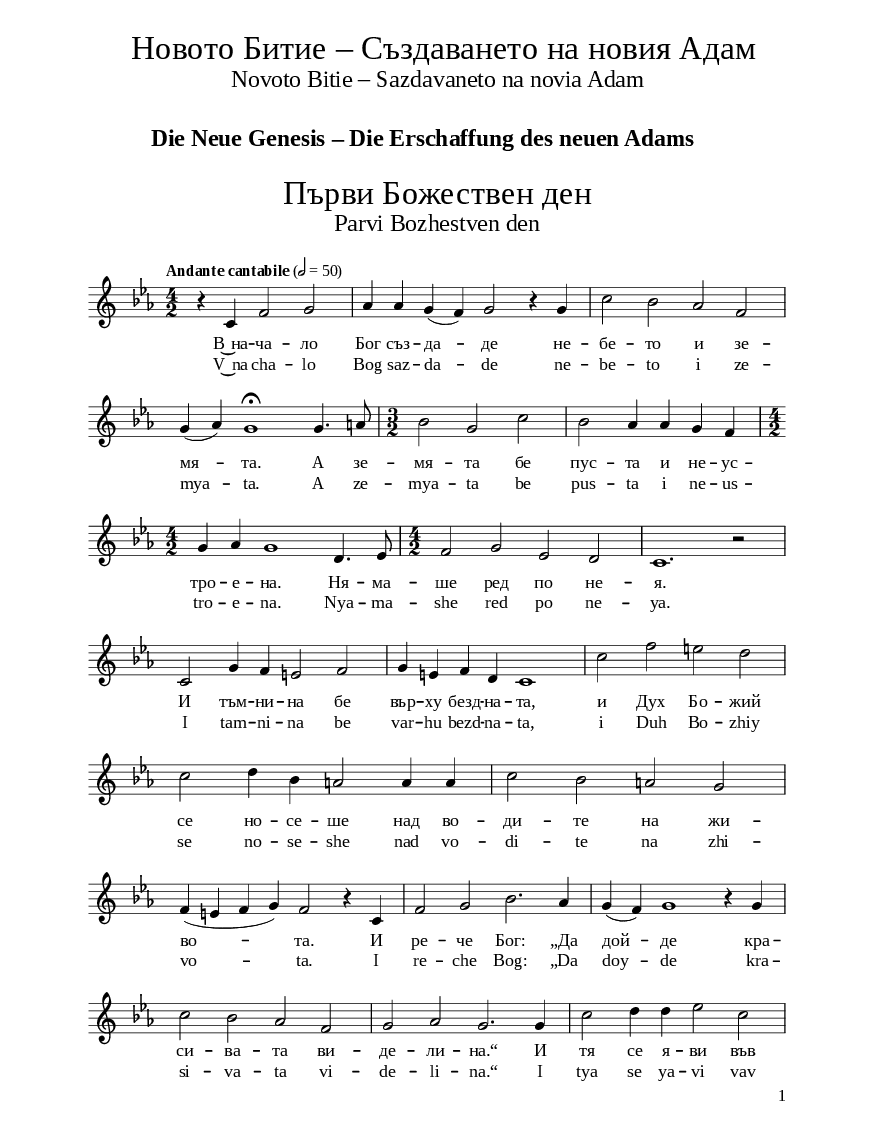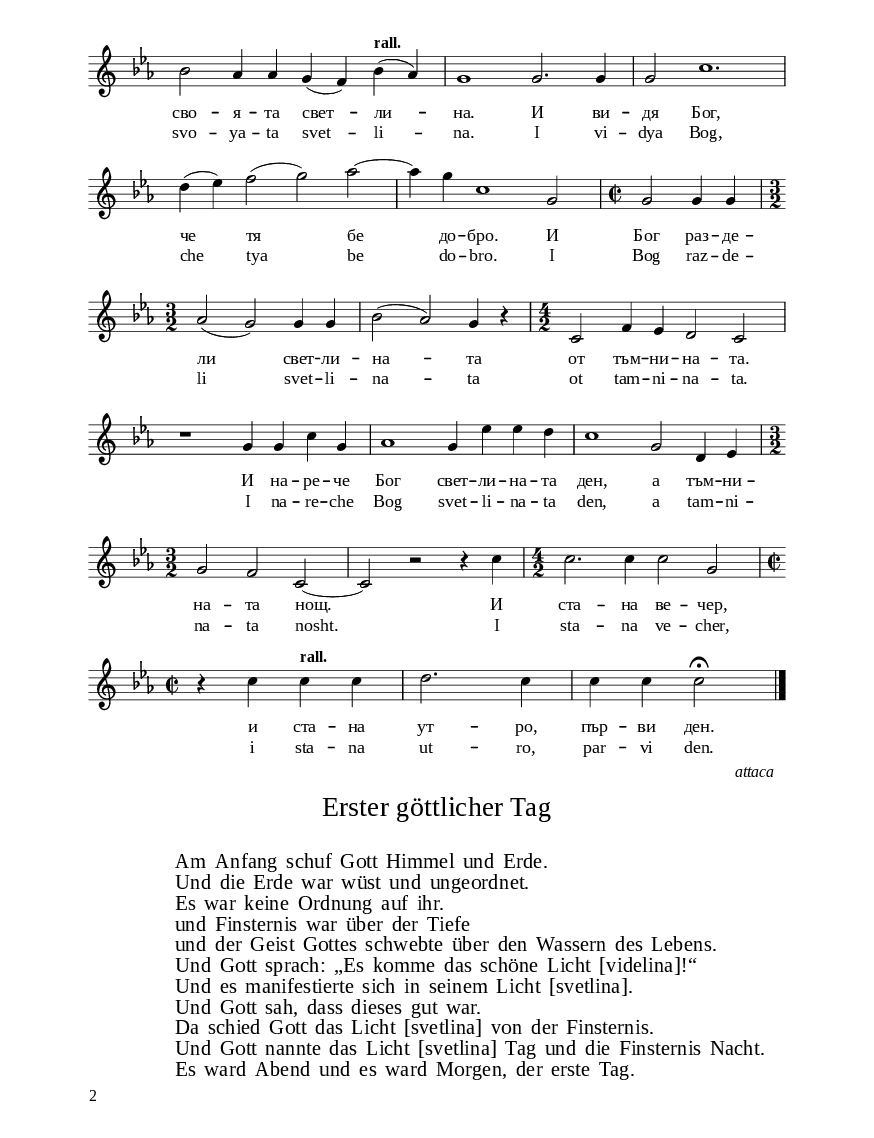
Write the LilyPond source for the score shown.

\version "2.24.0"

% include paper part and global functions
\include "include/globals.ily"

\bookpart {
  \include "include/bookpart-paper.ily"
  \markup \center-column \normal-text \fontsize #6.5 {
    \center-align
    \line { "     Новото Битие – Създаването на новия Адам" }
     \center-align
   
    \vspace #-0.1
    \center-align
    \line \fontsize #-3 { "     Novoto Bitie – Sazdavaneto na novia Adam" }
    \vspace #-0.1
    \center-align
     \hspace #5.1
    \line \fontsize #-3 \bold  { "Die Neue Genesis – Die Erschaffung des neuen Adams" }
    %\vspace #-0.8
    \center-align
    \line \fontsize #-3 { " " }
  }
  \score {
    \include "include/score-layout.ily"

    \new Voice \absolute {
      \clef treble
      \key c \minor
      \time 4/2
      \tempoFunc "Andante cantabile" 2 "50"
      \autoBeamOff
      \partial 2*3
       r4 c'4 f'2 g'2 | % 2
      as'4 as'4 g'4 ( f'4 ) g'2 r4 g'4 | % 3
      c''2 bes'2 as'2 f'2 \break | % 4
      g'4 ( as'4 ) g'1 \fermata g'4. a'8 | % 5
      \time 3/2  bes'2 g'2 c''2 | % 6
      bes'2 as'4 as'4 g'4 f'4 \break | % 7
      \time 4/2  g'4 as'4 g'1 d'4. es'8 | % 8
      \time 4/2  f'2 g'2 es'2 d'2 | % 9
      c'1. r2 \break |
      c'2 g'4 f'4 e'2 f'2 | % 11
      g'4 e'4 f'4 d'4 c'1 | % 12
      c''2 f''2 e''2 d''2 \break | % 13
      c''2 d''4 bes'4 a'2 a'4 a'4 | % 14
      c''2 bes'2 a'2 g'2 \break | % 15
      f'4 ( e'4 f'4 g'4 ) f'2 r4 c'4 | % 16
      f'2 g'2 bes'2. as'4 | % 17
      g'4 ( f'4 ) g'1 r4 g'4 \break | % 18
      c''2 bes'2 as'2 f'2 | % 19
      g'2 as'2 g'2. g'4 |
      c''2 d''4 d''4 es''2 c''2 \break | % 21
      bes'2 as'4 as'4 g'4 ( f'4 )  \tempo "rall." bes'4( as'4 )
      | % 22
      g'1 g'2. g'4 | % 23
      g'2 c''1.  | % 24
      d''4 ( es''4 ) f''2 ( g''2 ) as''2 ~ | % 25
      as''4 g''4 c''1 g'2 | % 26
      \time 2/2  g'2 g'4 g'4 \break | % 27
      \time 3/2  as'2 ( g'2 ) g'4 g'4 | % 28
      bes'2 ( as'2 ) g'4 r4 | % 29
      \time 4/2  c'2 f'4 es'4 d'2 c'2 \break |
      r1 g'4 g'4 c''4 g'4 | % 31
      as'1 g'4 es''4 es''4 d''4 | % 32
      c''1 g'2 d'4 es'4 \break | % 33
      \time 3/2  g'2 f'2 c'2 ~ | % 34
      c'2 r2 r4 c''4 | % 35
      \time 4/2  c''2. c''4 c''2 g'2 \break | % 36
      \time 2/2  r4 c''4 \tempo "rall."  c''4c''4 | % 37
      d''2. c''4 | % 38
      c''4 c''4 c''2 \fermata \bar "|."
    }

    \addlyrics {
      В~на -- ча --
      ло Бог съз -- да -- де не -- бе -- то и зе --
      мя -- та. А зе -- мя -- та бе пус -- та и не
      -- ус -- тро -- е -- на. Ня -- ма -- ше ред по
      не -- я. И тъм -- ни -- на бе вър -- ху безд --
      на -- та, и Дух Бо -- жий се но -- се -- ше
      над во -- ди -- те на жи -- во -- та. И ре --
      че Бог: „Да дой -- де кра -- си -- ва -- та ви
      -- де -- ли -- на.“ И тя се я -- ви във сво --
      я -- та свет -- ли -- на. И ви -- дя Бог, че
      тя бе до -- бро. И Бог раз -- де -- ли свет --
      ли -- на -- та от тъм -- ни -- на -- та. И на --
      ре -- че Бог свет -- ли -- на -- та ден, а тъм
      -- ни -- на -- та нощ. И ста -- на ве -- чер, и
      ста -- на ут -- ро, пър -- ви ден.}
      \addlyrics {
        V~na -- cha --
        lo Bog saz -- da -- de ne -- be -- to i ze --
        mya -- ta. A ze -- mya -- ta be pus -- ta i ne
        -- us -- tro -- e -- na. Nya -- ma -- she red po
        ne -- ya. I tam -- ni -- na be var -- hu bezd --
        na -- ta, i Duh Bo -- zhiy se no -- se -- she
        nad vo -- di -- te na zhi -- vo -- ta. I re --
        che Bog: „Da doy -- de kra -- si -- va -- ta vi
        -- de -- li -- na.“ I tya se ya -- vi vav svo --
        ya -- ta svet -- li -- na. I vi -- dya Bog, che
        tya be do -- bro. I Bog raz -- de -- li svet --
        li -- na -- ta ot tam -- ni -- na -- ta. I na --
        re -- che Bog svet -- li -- na -- ta den, a tam
        -- ni -- na -- ta nosht. I sta -- na ve -- cher, i
        sta -- na ut -- ro, par -- vi den.}

        \header {
          title = \titleFunc "Първи Божествен ден" "Parvi Bozhestven den"
        }

        \midi{}

      } % score

      \markup \raise #2.8 \override #'(baseline-skip . 2) {
        \column {
          \fill-line \italic { "" "" \concat {"attaca" "   " }}
        }
      }

      % include foreign translation(s) of the song
      \version "2.24.1"

\markup \fill-line { \fontsize #deTitleFontSize "Erster göttlicher Tag" }
\markup \null
\markup \null
\markup \fontsize #deCoupletFontSize {
  \hspace #7
  \override #`(baseline-skip . ,deCoupletBaselineSkip)

  \column {
    \line { " " }

\line { " "Am Anfang schuf Gott Himmel und Erde.}

\line { " "Und die Erde war wüst und ungeordnet. }

\line { " "Es war keine Ordnung auf ihr. }

\line { " " und Finsternis war über der Tiefe }

\line { " "und der Geist Gottes schwebte über den Wassern
des Lebens.}

\line { " "Und Gott sprach: „Es komme das schöne Licht [videlina]!“  }

\line { " "Und es manifestierte sich in seinem Licht [svetlina].}

\line { " "Und Gott sah, dass dieses gut war.}

\line { " "Da schied Gott das Licht [svetlina] von der Finsternis.}

\line { " "Und Gott nannte das Licht [svetlina] Tag und die Finsternis Nacht.}

\line { " "Es ward Abend und es ward Morgen, der erste Tag.}

  }
}



    } % bookpart

    % Più mosso
    %
